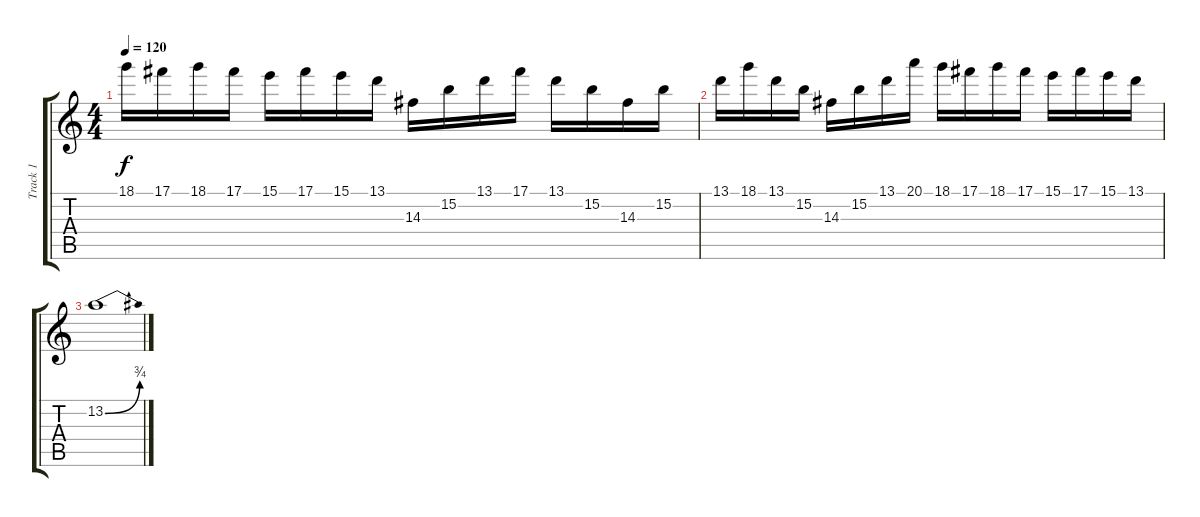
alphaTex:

\track ("Track 1" "Track 1") {instrument distortionguitar}
\staff {score tabs}
\tuning (Db4 Ab3 E3 B2 Gb2 B1) {hide}
\ts (4 4)
\tempo 120
\clef g2
\ks c
18.1.16{dy f} 17.1.16 18.1.16 17.1.16 15.1.16 17.1.16 15.1.16 13.1.16 14.3.16 15.2.16 13.1.16 17.1.16 13.1.16 15.2.16 14.3.16 15.2.16 |
13.1.16 18.1.16 13.1.16 15.2.16 14.3.16 15.2.16 13.1.16 20.1.16 18.1.16 17.1.16 18.1.16 17.1.16 15.1.16 17.1.16 15.1.16 13.1.16 |
13.2{be (bend 0 0 60 3)}.1
